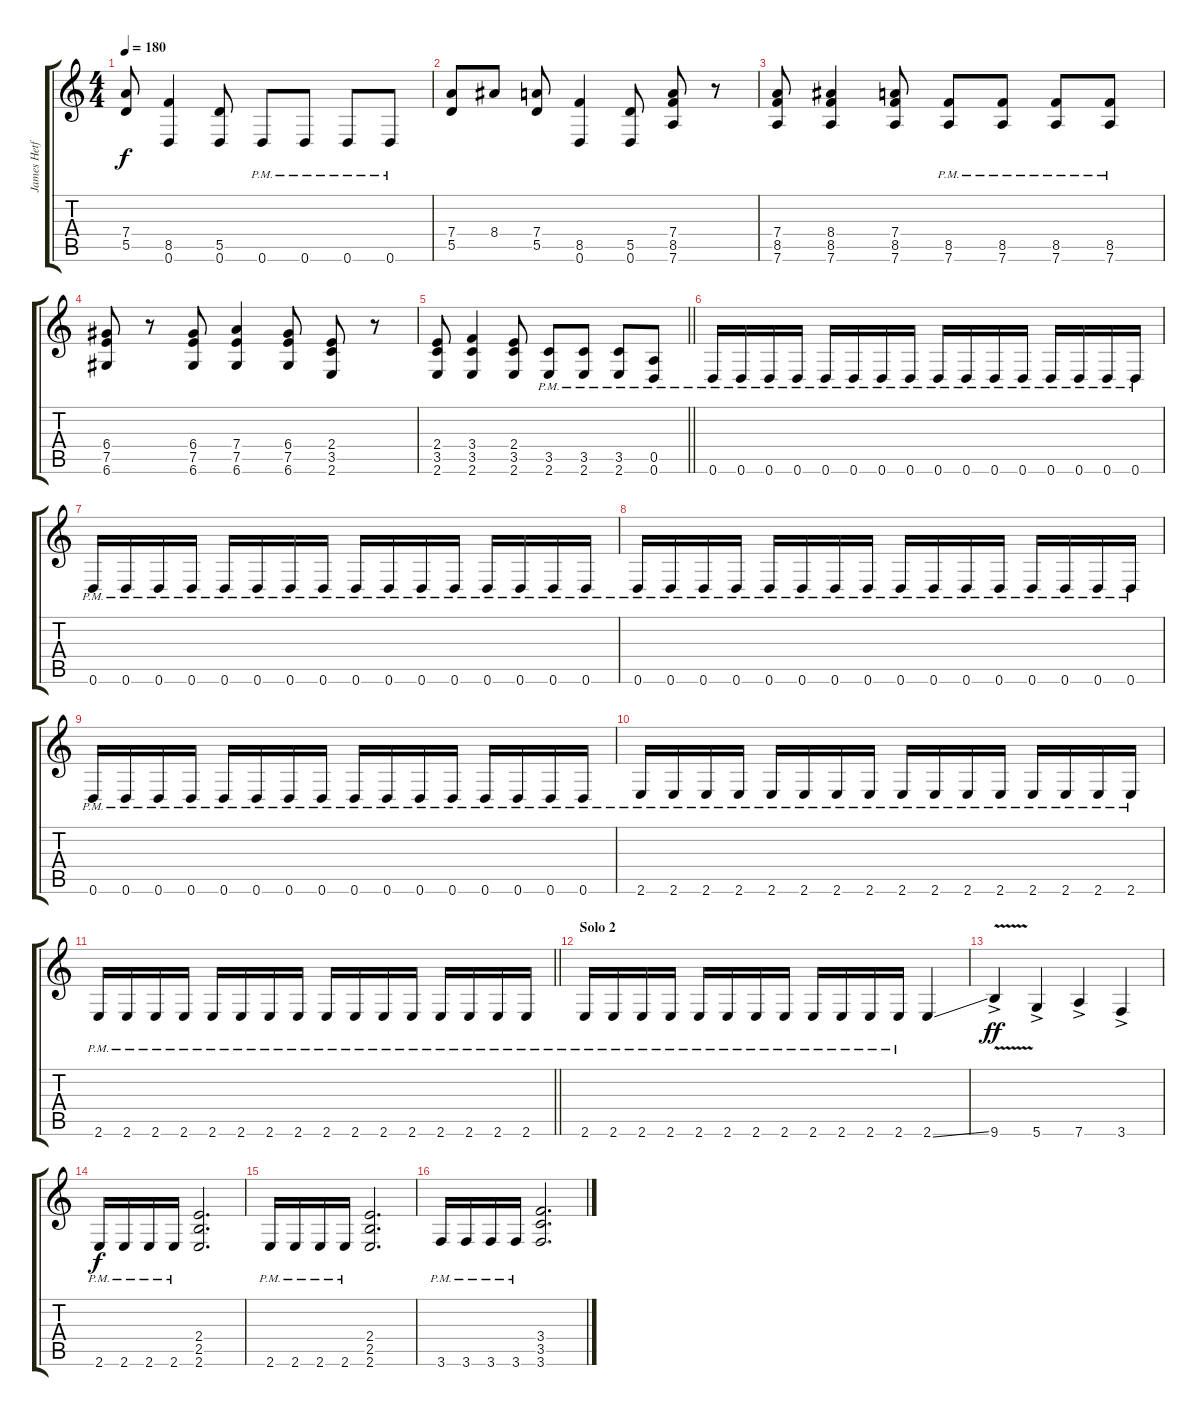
\track ("James Hetfield Guitar" "James Hetf") {instrument distortionguitar}
\staff {score tabs}
\tuning (E4 B3 G3 D3 A2 D2) {hide}
\ts (4 4)
\tempo 180
\clef g2
\ks c
(7.4 5.5).8{dy f} (8.5 0.6).4 (5.5 0.6).8 0.6{pm}.8 0.6{pm}.8 0.6{pm}.8 0.6{pm}.8 |
(7.4 5.5).8 8.4.8 (7.4 5.5).8 (8.5 0.6).4 (5.5 0.6).8 (7.4 8.5 7.6).8 r.8 |
(7.4 8.5 7.6).8 (8.4 8.5 7.6).4 (7.4 8.5 7.6).8 (8.5{pm} 7.6{pm}).8 (8.5{pm} 7.6{pm}).8 (8.5{pm} 7.6{pm}).8 (8.5{pm} 7.6{pm}).8 |
(6.4 7.5 6.6).8 r.8 (6.4 7.5 6.6).8 (7.4 7.5 6.6).4 (6.4 7.5 6.6).8 (2.4 3.5 2.6).8 r.8 |
\barLineRight lightlight
(2.4 3.5 2.6).8 (3.4 3.5 2.6).4 (2.4 3.5 2.6).8 (3.5{pm} 2.6{pm}).8 (3.5{pm} 2.6{pm}).8 (3.5{pm} 2.6{pm}).8 (0.5{pm} 0.6{pm}).8 |
\section ("" "")
0.6{pm}.16 0.6{pm}.16 0.6{pm}.16 0.6{pm}.16 0.6{pm}.16 0.6{pm}.16 0.6{pm}.16 0.6{pm}.16 0.6{pm}.16 0.6{pm}.16 0.6{pm}.16 0.6{pm}.16 0.6{pm}.16 0.6{pm}.16 0.6{pm}.16 0.6{pm}.16 |
0.6{pm}.16 0.6{pm}.16 0.6{pm}.16 0.6{pm}.16 0.6{pm}.16 0.6{pm}.16 0.6{pm}.16 0.6{pm}.16 0.6{pm}.16 0.6{pm}.16 0.6{pm}.16 0.6{pm}.16 0.6{pm}.16 0.6{pm}.16 0.6{pm}.16 0.6{pm}.16 |
0.6{pm}.16 0.6{pm}.16 0.6{pm}.16 0.6{pm}.16 0.6{pm}.16 0.6{pm}.16 0.6{pm}.16 0.6{pm}.16 0.6{pm}.16 0.6{pm}.16 0.6{pm}.16 0.6{pm}.16 0.6{pm}.16 0.6{pm}.16 0.6{pm}.16 0.6{pm}.16 |
0.6{pm}.16 0.6{pm}.16 0.6{pm}.16 0.6{pm}.16 0.6{pm}.16 0.6{pm}.16 0.6{pm}.16 0.6{pm}.16 0.6{pm}.16 0.6{pm}.16 0.6{pm}.16 0.6{pm}.16 0.6{pm}.16 0.6{pm}.16 0.6{pm}.16 0.6{pm}.16 |
2.6{pm}.16 2.6{pm}.16 2.6{pm}.16 2.6{pm}.16 2.6{pm}.16 2.6{pm}.16 2.6{pm}.16 2.6{pm}.16 2.6{pm}.16 2.6{pm}.16 2.6{pm}.16 2.6{pm}.16 2.6{pm}.16 2.6{pm}.16 2.6{pm}.16 2.6{pm}.16 |
\barLineRight lightlight
2.6{pm}.16 2.6{pm}.16 2.6{pm}.16 2.6{pm}.16 2.6{pm}.16 2.6{pm}.16 2.6{pm}.16 2.6{pm}.16 2.6{pm}.16 2.6{pm}.16 2.6{pm}.16 2.6{pm}.16 2.6{pm}.16 2.6{pm}.16 2.6{pm}.16 2.6{pm}.16 |
\section ("" "Solo 2")
2.6{pm}.16 2.6{pm}.16 2.6{pm}.16 2.6{pm}.16 2.6{pm}.16 2.6{pm}.16 2.6{pm}.16 2.6{pm}.16 2.6{pm}.16 2.6{pm}.16 2.6{pm}.16 2.6{pm}.16 2.6{ss}.4 |
9.6{v ac}.4{dy ff} 5.6{ac}.4 7.6{ac}.4 3.6{ac}.4 |
2.6{pm}.16{dy f} 2.6{pm}.16 2.6{pm}.16 2.6{pm}.16 (2.4 2.5 2.6).2{d} |
2.6{pm}.16 2.6{pm}.16 2.6{pm}.16 2.6{pm}.16 (2.4 2.5 2.6).2{d} |
3.6{pm}.16 3.6{pm}.16 3.6{pm}.16 3.6{pm}.16 (3.4 3.5 3.6).2{d}
